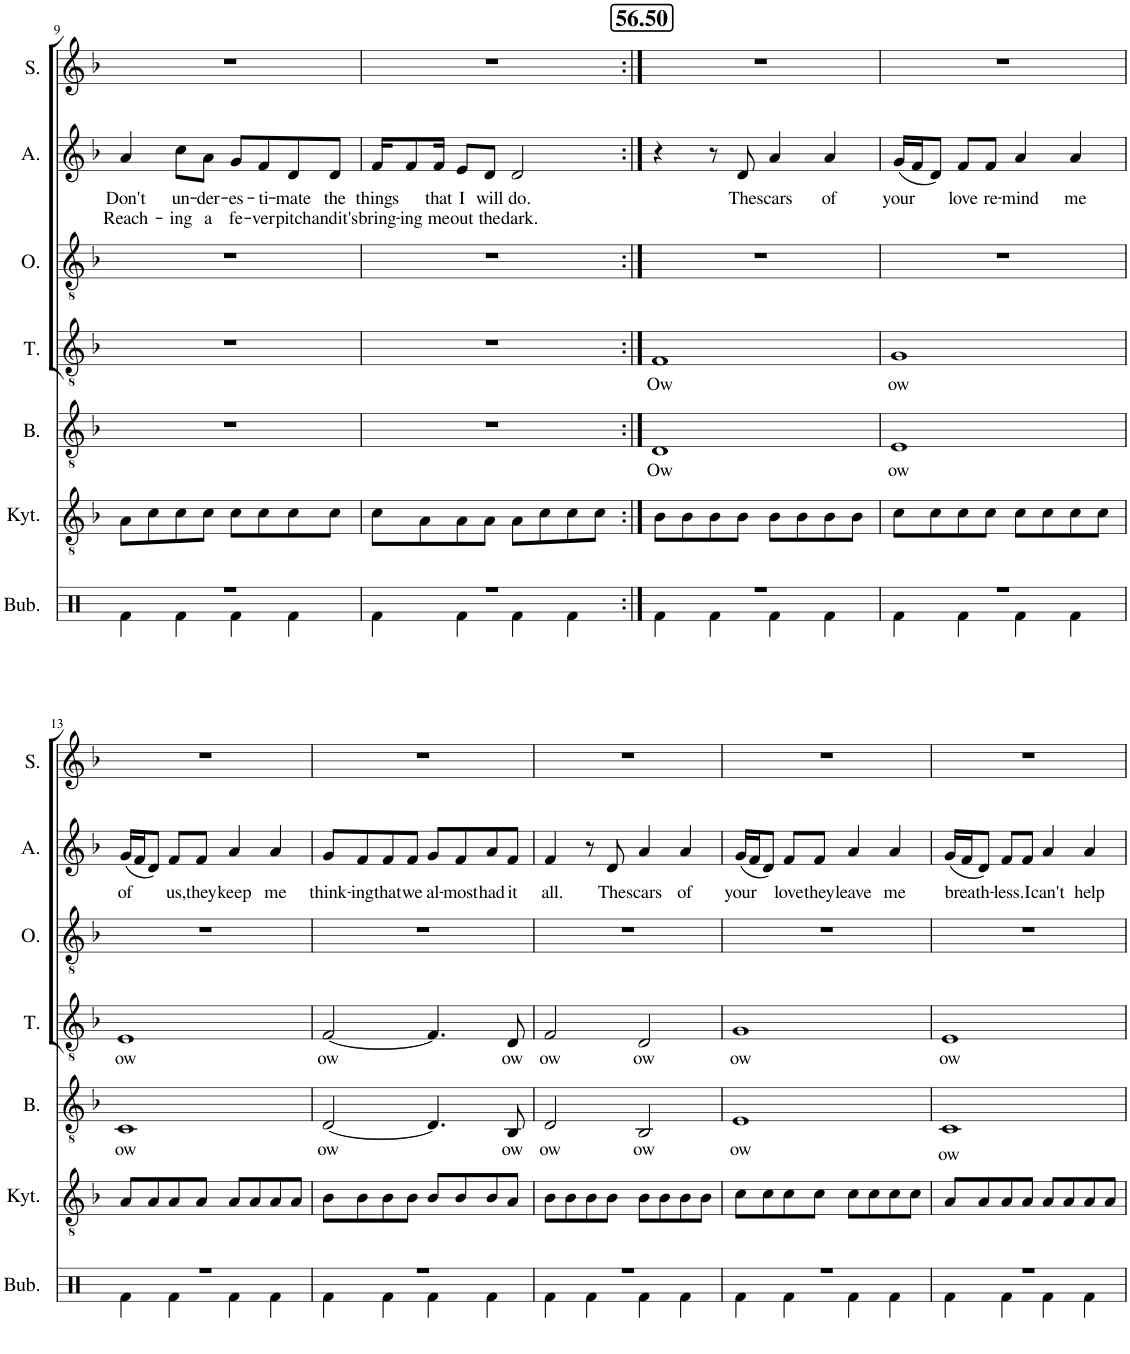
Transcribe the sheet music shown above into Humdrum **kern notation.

**kern	**kern	**kern	**text	**kern	**text	**kern	**kern	**text	**text	**kern
*part7	*part6	*part5	*part5	*part4	*part4	*part3	*part2	*part2	*part2	*part1
*staff7	*staff6	*staff5	*staff5	*staff4	*staff4	*staff3	*staff2	*staff2	*staff2	*staff1
*I"Bubny	*I"Klasická kytara	*I"Bass	*	*I"Tenor	*	*I"Ozdoby	*I"Alto	*	*	*I"Soprán
*I'Bub.	*I'Kyt.	*I'B.	*	*I'T.	*	*I'O.	*I'A.	*	*	*I'S.
!!LO:PB:g=z
*clefX	*clefGv2	*clefGv2	*	*clefGv2	*	*clefGv2	*clefG2	*	*	*clefG2
*k[]	*k[b-]	*k[b-]	*	*k[b-]	*	*k[b-]	*k[b-]	*	*	*k[b-]
*M4/4	*M4/4	*M4/4	*	*M4/4	*	*M4/4	*M4/4	*	*	*M4/4
=9	=9	=9	=9	=9	=9	=9	=9	=9	=9	=9
*^	*	*	*	*	*	*	*	*	*	*
!	!	!	!	!	!	!	!	!	!LO:LY:b	!LO:LY:b	!
1r	4Rf\	8A\L	1r	.	1r	.	1r	4a/	Don't	Reach-	1r
.	.	8c\	.	.	.	.	.	.	.	.	.
!	!	!	!	!	!	!	!	!	!LO:LY:b	!LO:LY:b	!
.	4Rf\	8c\	.	.	.	.	.	8cc\L	un-	-ing	.
!	!	!	!	!	!	!	!	!	!LO:LY:b	!LO:LY:b	!
.	.	8c\J	.	.	.	.	.	8a\J	-der-	a	.
!	!	!	!	!	!	!	!	!	!LO:LY:b	!LO:LY:b	!
.	4Rf\	8c\L	.	.	.	.	.	8g/L	-es-	fe-	.
!	!	!	!	!	!	!	!	!	!LO:LY:b	!LO:LY:b	!
.	.	8c\	.	.	.	.	.	8f/	-ti-	-ver	.
!	!	!	!	!	!	!	!	!	!LO:LY:b	!LO:LY:b	!
.	4Rf\	8c\	.	.	.	.	.	8d/	-mate	pitch	.
!	!	!	!	!	!	!	!	!	!LO:LY:b	!LO:LY:b	!
.	.	8c\J	.	.	.	.	.	8d/J	the	andit's	.
=10	=10	=10	=10	=10	=10	=10	=10	=10	=10	=10	=10
!	!	!	!	!	!	!	!	!	!LO:LY:b	!LO:LY:b	!
1r	4Rf\	8c\L	1r	.	1r	.	1r	16f/KL	things	bring-	1r
!	!	!	!	!	!	!	!	!	!	!LO:LY:b	!
.	.	.	.	.	.	.	.	8f/	.	-ing	.
.	.	8A\	.	.	.	.	.	.	.	.	.
!	!	!	!	!	!	!	!	!	!LO:LY:b	!LO:LY:b	!
.	.	.	.	.	.	.	.	16f/Jk	that	me	.
!	!	!	!	!	!	!	!	!	!LO:LY:b	!LO:LY:b	!
.	4Rf\	8A\	.	.	.	.	.	8e/L	I	out	.
!	!	!	!	!	!	!	!	!	!LO:LY:b	!LO:LY:b	!
.	.	8A\J	.	.	.	.	.	8d/J	will	the	.
!	!	!	!	!	!	!	!	!	!LO:LY:b	!LO:LY:b	!
.	4Rf\	8A\L	.	.	.	.	.	2d/	do.	dark.	.
.	.	8c\	.	.	.	.	.	.	.	.	.
.	4Rf\	8c\	.	.	.	.	.	.	.	.	.
.	.	8c\J	.	.	.	.	.	.	.	.	.
!!LO:REH:place=s1:a:B:cj:fs=14:t=56.50
=11:|!	=11:|!	=11:|!	=11:|!	=11:|!	=11:|!	=11:|!	=11:|!	=11:|!	=11:|!	=11:|!	=11:|!
!	!	!	!	!LO:LY:b	!	!LO:LY:b	!	!	!	!	!
1r	4Rf\	8B-\L	1D	Ow	1F	Ow	1r	4r	.	.	1r
.	.	8B-\	.	.	.	.	.	.	.	.	.
.	4Rf\	8B-\	.	.	.	.	.	8r	.	.	.
!	!	!	!	!	!	!	!	!	!LO:LY:b	!	!
.	.	8B-\J	.	.	.	.	.	8d/	The	.	.
!	!	!	!	!	!	!	!	!	!LO:LY:b	!	!
.	4Rf\	8B-\L	.	.	.	.	.	4a/	scars	.	.
.	.	8B-\	.	.	.	.	.	.	.	.	.
!	!	!	!	!	!	!	!	!	!LO:LY:b	!	!
.	4Rf\	8B-\	.	.	.	.	.	4a/	of	.	.
.	.	8B-\J	.	.	.	.	.	.	.	.	.
=12	=12	=12	=12	=12	=12	=12	=12	=12	=12	=12	=12
!	!	!	!	!LO:LY:b	!	!LO:LY:b	!	!	!LO:LY:b	!	!
1r	4Rf\	8c\L	1E	ow	1G	ow	1r	(16g/LL	your	.	1r
.	.	.	.	.	.	.	.	16f/J	.	.	.
.	.	8c\	.	.	.	.	.	8d/J)	.	.	.
!	!	!	!	!	!	!	!	!	!LO:LY:b	!	!
.	4Rf\	8c\	.	.	.	.	.	8f/L	love	.	.
!	!	!	!	!	!	!	!	!	!LO:LY:b	!	!
.	.	8c\J	.	.	.	.	.	8f/J	re-	.	.
!	!	!	!	!	!	!	!	!	!LO:LY:b	!	!
.	4Rf\	8c\L	.	.	.	.	.	4a/	-mind	.	.
.	.	8c\	.	.	.	.	.	.	.	.	.
!	!	!	!	!	!	!	!	!	!LO:LY:b	!	!
.	4Rf\	8c\	.	.	.	.	.	4a/	me	.	.
.	.	8c\J	.	.	.	.	.	.	.	.	.
!!LO:LB:g=z
=13	=13	=13	=13	=13	=13	=13	=13	=13	=13	=13	=13
!	!	!	!	!LO:LY:b	!	!LO:LY:b	!	!	!LO:LY:b	!	!
1r	4Rf\	8A/L	1C	ow	1E	ow	1r	(16g/LL	of	.	1r
.	.	.	.	.	.	.	.	16f/J	.	.	.
.	.	8A/	.	.	.	.	.	8d/J)	.	.	.
!	!	!	!	!	!	!	!	!	!LO:LY:b	!	!
.	4Rf\	8A/	.	.	.	.	.	8f/L	us,	.	.
!	!	!	!	!	!	!	!	!	!LO:LY:b	!	!
.	.	8A/J	.	.	.	.	.	8f/J	they	.	.
!	!	!	!	!	!	!	!	!	!LO:LY:b	!	!
.	4Rf\	8A/L	.	.	.	.	.	4a/	keep	.	.
.	.	8A/	.	.	.	.	.	.	.	.	.
!	!	!	!	!	!	!	!	!	!LO:LY:b	!	!
.	4Rf\	8A/	.	.	.	.	.	4a/	me	.	.
.	.	8A/J	.	.	.	.	.	.	.	.	.
=14	=14	=14	=14	=14	=14	=14	=14	=14	=14	=14	=14
!	!	!	!	!LO:LY:b	!	!LO:LY:b	!	!	!LO:LY:b	!	!
1r	4Rf\	8B-\L	[2D/	ow	[2F/	ow	1r	8g/L	think-	.	1r
!	!	!	!	!	!	!	!	!	!LO:LY:b	!	!
.	.	8B-\	.	.	.	.	.	8f/	-ing	.	.
!	!	!	!	!	!	!	!	!	!LO:LY:b	!	!
.	4Rf\	8B-\	.	.	.	.	.	8f/	that	.	.
!	!	!	!	!	!	!	!	!	!LO:LY:b	!	!
.	.	8B-\J	.	.	.	.	.	8f/J	we	.	.
!	!	!	!	!	!	!	!	!	!LO:LY:b	!	!
.	4Rf\	8B-/L	4.D/]	.	4.F/]	.	.	8g/L	al-	.	.
!	!	!	!	!	!	!	!	!	!LO:LY:b	!	!
.	.	8B-/	.	.	.	.	.	8f/	-most	.	.
!	!	!	!	!	!	!	!	!	!LO:LY:b	!	!
.	4Rf\	8B-/	.	.	.	.	.	8a/	had	.	.
!	!	!	!	!LO:LY:b	!	!LO:LY:b	!	!	!LO:LY:b	!	!
.	.	8A/J	8BB-/	ow	8D/	ow	.	8f/J	it	.	.
=15	=15	=15	=15	=15	=15	=15	=15	=15	=15	=15	=15
!	!	!	!	!LO:LY:b	!	!LO:LY:b	!	!	!LO:LY:b	!	!
1r	4Rf\	8B-\L	2D/	ow	2F/	ow	1r	4f/	all.	.	1r
.	.	8B-\	.	.	.	.	.	.	.	.	.
.	4Rf\	8B-\	.	.	.	.	.	8r	.	.	.
!	!	!	!	!	!	!	!	!	!LO:LY:b	!	!
.	.	8B-\J	.	.	.	.	.	8d/	The	.	.
!	!	!	!	!LO:LY:b	!	!LO:LY:b	!	!	!LO:LY:b	!	!
.	4Rf\	8B-\L	2BB-/	ow	2D/	ow	.	4a/	scars	.	.
.	.	8B-\	.	.	.	.	.	.	.	.	.
!	!	!	!	!	!	!	!	!	!LO:LY:b	!	!
.	4Rf\	8B-\	.	.	.	.	.	4a/	of	.	.
.	.	8B-\J	.	.	.	.	.	.	.	.	.
=16	=16	=16	=16	=16	=16	=16	=16	=16	=16	=16	=16
!	!	!	!	!LO:LY:b	!	!LO:LY:b	!	!	!LO:LY:b	!	!
1r	4Rf\	8c\L	1E	ow	1G	ow	1r	(16g/LL	your	.	1r
.	.	.	.	.	.	.	.	16f/J	.	.	.
.	.	8c\	.	.	.	.	.	8d/J)	.	.	.
!	!	!	!	!	!	!	!	!	!LO:LY:b	!	!
.	4Rf\	8c\	.	.	.	.	.	8f/L	love	.	.
!	!	!	!	!	!	!	!	!	!LO:LY:b	!	!
.	.	8c\J	.	.	.	.	.	8f/J	they	.	.
!	!	!	!	!	!	!	!	!	!LO:LY:b	!	!
.	4Rf\	8c\L	.	.	.	.	.	4a/	leave	.	.
.	.	8c\	.	.	.	.	.	.	.	.	.
!	!	!	!	!	!	!	!	!	!LO:LY:b	!	!
.	4Rf\	8c\	.	.	.	.	.	4a/	me	.	.
.	.	8c\J	.	.	.	.	.	.	.	.	.
=17	=17	=17	=17	=17	=17	=17	=17	=17	=17	=17	=17
!	!	!	!	!LO:LY:b	!	!LO:LY:b	!	!	!LO:LY:b	!	!
1r	4Rf\	8A/L	1C	ow	1E	ow	1r	(16g/LL	breath-	.	1r
.	.	.	.	.	.	.	.	16f/J	.	.	.
.	.	8A/	.	.	.	.	.	8d/J)	.	.	.
!	!	!	!	!	!	!	!	!	!LO:LY:b	!	!
.	4Rf\	8A/	.	.	.	.	.	8f/L	-less.	.	.
!	!	!	!	!	!	!	!	!	!LO:LY:b	!	!
.	.	8A/J	.	.	.	.	.	8f/J	I	.	.
!	!	!	!	!	!	!	!	!	!LO:LY:b	!	!
.	4Rf\	8A/L	.	.	.	.	.	4a/	can't	.	.
.	.	8A/	.	.	.	.	.	.	.	.	.
!	!	!	!	!	!	!	!	!	!LO:LY:b	!	!
.	4Rf\	8A/	.	.	.	.	.	4a/	help	.	.
.	.	8A/J	.	.	.	.	.	.	.	.	.
*v	*v	*	*	*	*	*	*	*	*	*	*
=	=	=	=	=	=	=	=	=	=	=
*-	*-	*-	*-	*-	*-	*-	*-	*-	*-	*-
